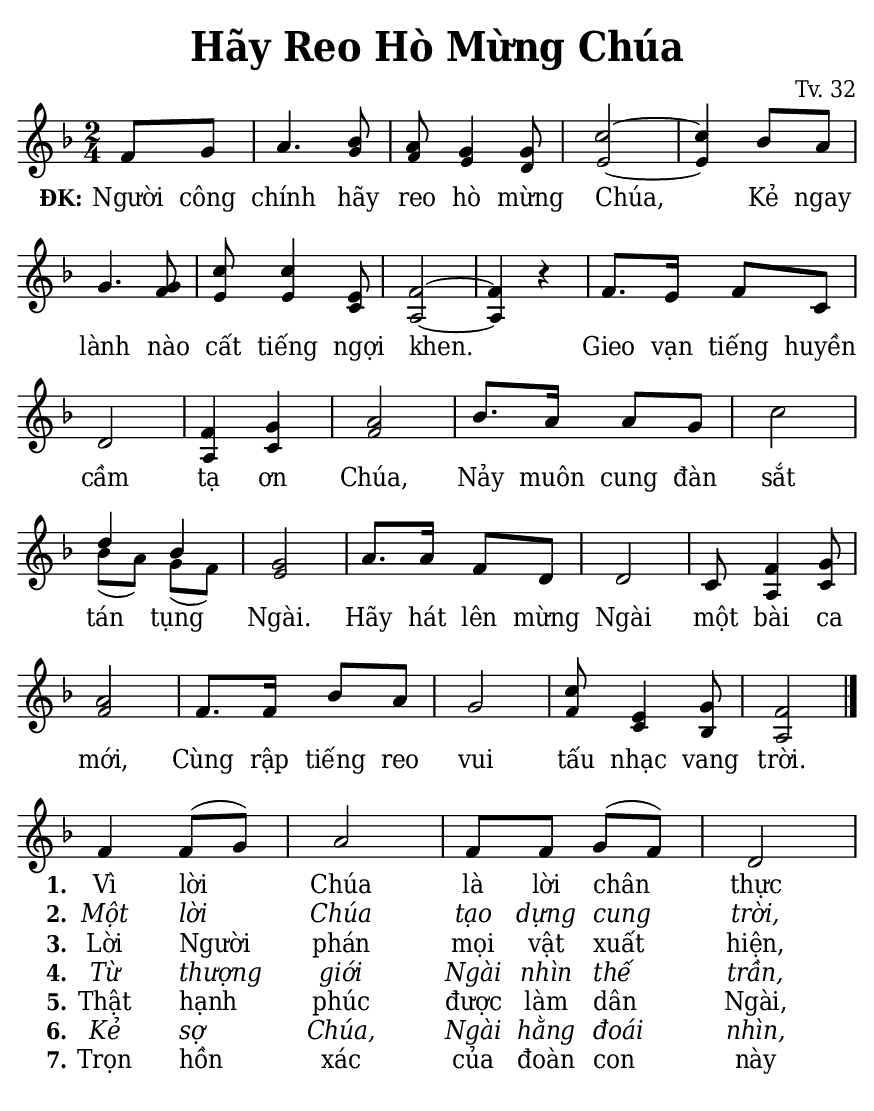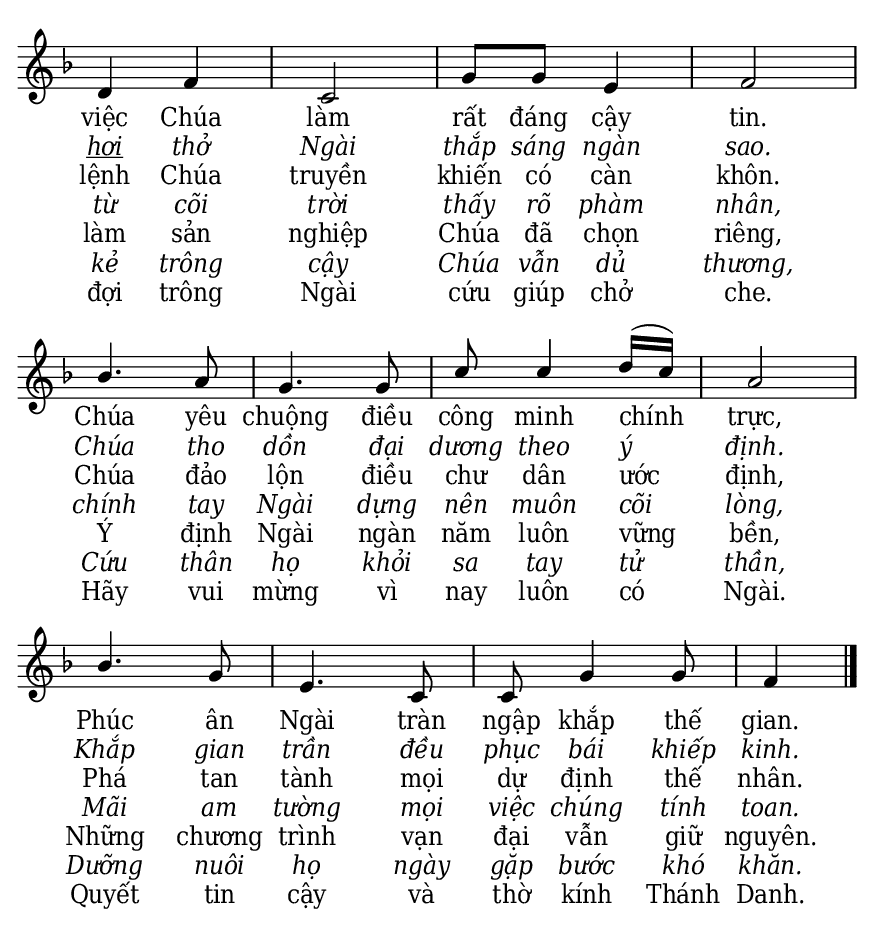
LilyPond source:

% Cài đặt chung\
\version "2.22.1"
\include "english.ly"

\header {
  title = \markup { \fontsize #1 "Hãy Reo Hò Mừng Chúa" }
  composer = "Tv. 32"
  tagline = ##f
}

% Nhạc phiên khúc
nhacPhienKhucSop = \relative c' {
  \partial 4 f8 g |
  a4. bf8 |
  a g4 g8 |
  c2 ~ |
  c4 bf8 a |
  g4. g8 |
  c c4 e,8 |
  f2 ~ |
  f4 r |
  f8. e16 f8 c |
  d2 |
  f4 g |
  a2 |
  bf8. a16 a8 g |
  c2 |
  d4 bf |
  g2 |
  a8. a16 f8 d |
  d2 |
  c8 f4 g8 |
  a2 |
  f8. f16 bf8 a |
  g2 |
  c8 e,4 g8 |
  f2 \bar "|." \break
  
  f4 f8 (g) |
  a2 |
  f8 f g (f) |
  d2 |
  d4 f |
  c2 |
  g'8 g e4 |
  f2 |
  bf4. a8 |
  g4. g8 |
  c c4 d16 (c) |
  a2 |
  bf4. g8 |
  e4. c8 |
  c g'4 g8 |
  f4 \bar "|."
}

nhacPhienKhucAlto = \relative c' {
  f8 g |
  a4. g8 |
  f e4 d8 |
  e2 ~ |
  e4 bf'8 a |
  g4. f8 |
  e e4 c8 |
  a2 ~ |
  a4 r |
  f'8. e16 f8 c |
  d2 |
  a4 c |
  f2 |
  bf8. a16 a8 g |
  c2 |
  bf8 (a) g (f) |
  e2 |
  a8. a16 f8 d |
  d2 |
  c8 a4 c8 |
  f2 |
  f8. f16 bf8 a |
  g2 |
  f8 c4 bf8 |
  a2
}

% Lời phiên khúc
loiPhienKhucSop = \lyrics {
  \set stanza = "ĐK:"
  Người công chính hãy reo hò mừng Chúa,
  Kẻ ngay lành nào cất tiếng ngợi khen.
  Gieo vạn tiếng huyền cầm tạ ơn Chúa,
  Nảy muôn cung đàn sắt tán tụng Ngài.
  Hãy hát lên mừng Ngài một bài ca mới,
  Cùng rập tiếng reo vui tấu nhạc vang trời.
  <<
    {
      \set stanza = "1."
      Vì lời Chúa là lời chân thực
      việc Chúa làm rất đáng cậy tin.
      Chúa yêu chuộng điều công minh chính trực,
      Phúc ân Ngài tràn ngập khắp thế gian.
    }
    \new Lyrics {
	    \set associatedVoice = "beSop"
	    \set stanza = "2."
      \override Lyrics.LyricText.font-shape = #'italic
	    Một lời Chúa tạo dựng cung trời,
	    \markup { \italic \underline "hơi" }
	    thở Ngài thắp sáng ngàn sao.
	    Chúa tho dồn đại dương theo ý định.
	    Khắp gian trần đều phục bái khiếp kinh.
    }
    \new Lyrics {
	    \set associatedVoice = "beSop"
	    \set stanza = "3."
	    Lời Người phán mọi vật xuất hiện,
	    lệnh Chúa truyền khiến có càn khôn.
	    Chúa đảo lộn điều chư dân ước định,
	    Phá tan tành mọi dự định thế nhân.
    }
    \new Lyrics {
	    \set associatedVoice = "beSop"
	    \set stanza = "4."
      \override Lyrics.LyricText.font-shape = #'italic
	    Từ thượng giới Ngài nhìn thế trần,
	    từ cõi trời thấy rõ phàm nhân,
	    chính tay Ngài dựng nên muôn cõi lòng,
	    Mãi am tường mọi việc chúng tính toan.
    }
    \new Lyrics {
	    \set associatedVoice = "beSop"
	    \set stanza = "5."
	    Thật hạnh phúc được làm dân Ngài,
	    làm sản nghiệp Chúa đã chọn riêng,
	    Ý định Ngài ngàn năm luôn vững bền,
	    Những chương trình vạn đại vẫn giữ nguyên.
    }
    \new Lyrics {
	    \set associatedVoice = "beSop"
	    \set stanza = "6."
      \override Lyrics.LyricText.font-shape = #'italic
	    Kẻ sợ Chúa, Ngài hằng đoái nhìn,
	    kẻ trông cậy Chúa vẫn dủ thương,
	    Cứu thân họ khỏi sa tay tử thần,
	    Dưỡng nuôi họ ngày gặp bước khó khăn.
    }
    \new Lyrics {
	    \set associatedVoice = "beSop"
	    \set stanza = "7."
	    Trọn hồn xác của đoàn con
	    này đợi trông Ngài cứu giúp chở che.
	    Hãy vui mừng vì nay luôn có Ngài.
	    Quyết tin cậy và thờ kính Thánh Danh.
    }
  >>
}

% Dàn trang
\paper {
  #(set-paper-size "a5")
  top-margin = 3\mm
  bottom-margin = 3\mm
  left-margin = 3\mm
  right-margin = 3\mm
  indent = #0
  #(define fonts
	 (make-pango-font-tree "Deja Vu Serif Condensed"
	 		       "Deja Vu Serif Condensed"
			       "Deja Vu Serif Condensed"
			       (/ 20 20)))
  print-page-number = ##f
  %page-count = #1
  ragged-bottom = ##t
  system-system-spacing = #'((basic-distance . 0.1) (padding . 2.5))
}

TongNhip = {
  \key f \major \time 2/4
  \set Timing.beamExceptions = #'()
  \set Timing.baseMoment = #(ly:make-moment 1/4)
}

% Đổi kích thước nốt cho bè phụ
notBePhu =
#(define-music-function (font-size music) (number? ly:music?)
   (for-some-music
     (lambda (m)
       (if (music-is-of-type? m 'rhythmic-event)
           (begin
             (set! (ly:music-property m 'tweaks)
                   (cons `(font-size . ,font-size)
                         (ly:music-property m 'tweaks)))
             #t)
           #f))
     music)
   music)

\score {
  \new ChoirStaff <<
    \new Staff \with {
        \consists "Merge_rests_engraver"
        printPartCombineTexts = ##f
      }
      <<
      \new Voice \TongNhip \partCombine 
        \nhacPhienKhucSop
        \notBePhu -1 { \nhacPhienKhucAlto }
      \new NullVoice = beSop \nhacPhienKhucSop
      \new Lyrics \lyricsto beSop \loiPhienKhucSop
      >>
  >>
  \layout {
    \override Lyrics.LyricSpace.minimum-distance = #1.5
    \override Score.BarNumber.break-visibility = ##(#f #f #f)
    \override Score.SpacingSpanner.uniform-stretching = ##t
  } 
}
